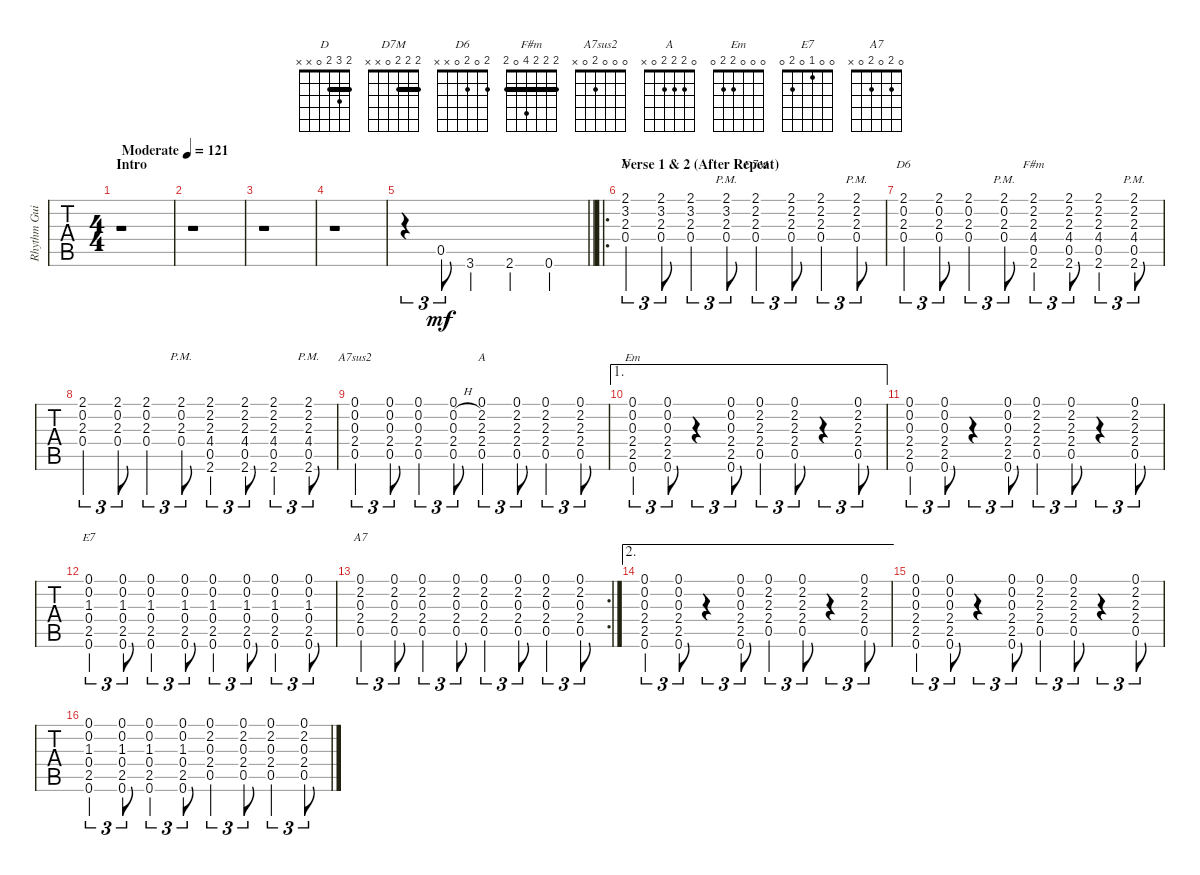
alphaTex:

\track ("Rhythm Guitar" "Rhythm Gui") {instrument electricguitarjazz}
\staff {tabs}
\tuning (E4 B3 G3 D3 A2 E2) {hide}
\chord ("D" 2 3 2 0 x x) {barre 2}
\chord ("D7M" 2 2 2 0 x x) {barre 2}
\chord ("D6" 2 0 2 0 x x)
\chord ("F#m" 2 2 2 4 0 2) {barre 2}
\chord ("A7sus2" 0 0 0 2 0 x)
\chord ("A" 0 2 2 2 0 x)
\chord ("Em" 0 0 0 2 2 0)
\chord ("E7" 0 0 1 0 2 0)
\chord ("A7" 0 2 0 2 0 x)
\ts (4 4)
\section ("" "Intro")
\tempo (121 "Moderate")
\clef g2
\ks c
r.1{dy mf instrument electricguitarjazz} |
r.1 |
r.1 |
r.1 |
\barLineRight lightlight
r.4{tu (3 2)} 0.5.8{tu (3 2)} 3.6.4 2.6.4 0.6.4 |
\ro
\section ("" "Verse 1 & 2 (After Repeat)")
(2.1 3.2 2.3 0.4).4{tu (3 2) ch "D"} (2.1 3.2 2.3 0.4).8{tu (3 2)} (2.1 3.2 2.3 0.4).4{tu (3 2)} (2.1{pm} 3.2{pm} 2.3{pm} 0.4{pm}).8{tu (3 2)} (2.1 2.2 2.3 0.4).4{tu (3 2) ch "D7M"} (2.1 2.2 2.3 0.4).8{tu (3 2)} (2.1 2.2 2.3 0.4).4{tu (3 2)} (2.1{pm} 2.2{pm} 2.3{pm} 0.4{pm}).8{tu (3 2)} |
(2.1 0.2 2.3 0.4).4{tu (3 2) ch "D6"} (2.1 0.2 2.3 0.4).8{tu (3 2)} (2.1 0.2 2.3 0.4).4{tu (3 2)} (2.1{pm} 0.2{pm} 2.3{pm} 0.4{pm}).8{tu (3 2)} (2.1 2.2 2.3 4.4 0.5 2.6).4{tu (3 2) ch "F#m"} (2.1 2.2 2.3 4.4 0.5 2.6).8{tu (3 2)} (2.1 2.2 2.3 4.4 0.5 2.6).4{tu (3 2)} (2.1{pm} 2.2{pm} 2.3{pm} 4.4{pm} 0.5{pm} 2.6{pm}).8{tu (3 2)} |
(2.1 0.2 2.3 0.4).4{tu (3 2)} (2.1 0.2 2.3 0.4).8{tu (3 2)} (2.1 0.2 2.3 0.4).4{tu (3 2)} (2.1{pm} 0.2{pm} 2.3{pm} 0.4{pm}).8{tu (3 2)} (2.1 2.2 2.3 4.4 0.5 2.6).4{tu (3 2)} (2.1 2.2 2.3 4.4 0.5 2.6).8{tu (3 2)} (2.1 2.2 2.3 4.4 0.5 2.6).4{tu (3 2)} (2.1{pm} 2.2{pm} 2.3{pm} 4.4{pm} 0.5{pm} 2.6{pm}).8{tu (3 2)} |
(0.1 0.2 0.3 2.4 0.5).4{tu (3 2) ch "A7sus2"} (0.1 0.2 0.3 2.4 0.5).8{tu (3 2)} (0.1 0.2 0.3 2.4 0.5).4{tu (3 2)} (0.1 0.2{h} 0.3{h} 2.4 0.5).8{tu (3 2)} (0.1 2.2 2.3 2.4 0.5).4{tu (3 2) ch "A"} (0.1 2.2 2.3 2.4 0.5).8{tu (3 2)} (0.1 2.2 2.3 2.4 0.5).4{tu (3 2)} (0.1 2.2 2.3 2.4 0.5).8{tu (3 2)} |
\ae 1
(0.1 0.2 0.3 2.4 2.5 0.6).4{tu (3 2) ch "Em"} (0.1 0.2 0.3 2.4 2.5 0.6).8{tu (3 2)} r.4{tu (3 2)} (0.1 0.2 0.3 2.4 2.5 0.6).8{tu (3 2)} (0.1 2.2 2.3 2.4 0.5).4{tu (3 2)} (0.1 2.2 2.3 2.4 0.5).8{tu (3 2)} r.4{tu (3 2)} (0.1 2.2 2.3 2.4 0.5).8{tu (3 2)} |
(0.1 0.2 0.3 2.4 2.5 0.6).4{tu (3 2)} (0.1 0.2 0.3 2.4 2.5 0.6).8{tu (3 2)} r.4{tu (3 2)} (0.1 0.2 0.3 2.4 2.5 0.6).8{tu (3 2)} (0.1 2.2 2.3 2.4 0.5).4{tu (3 2)} (0.1 2.2 2.3 2.4 0.5).8{tu (3 2)} r.4{tu (3 2)} (0.1 2.2 2.3 2.4 0.5).8{tu (3 2)} |
(0.1 0.2 1.3 0.4 2.5 0.6).4{tu (3 2) ch "E7"} (0.1 0.2 1.3 0.4 2.5 0.6).8{tu (3 2)} (0.1 0.2 1.3 0.4 2.5 0.6).4{tu (3 2)} (0.1 0.2 1.3 0.4 2.5 0.6).8{tu (3 2)} (0.1 0.2 1.3 0.4 2.5 0.6).4{tu (3 2)} (0.1 0.2 1.3 0.4 2.5 0.6).8{tu (3 2)} (0.1 0.2 1.3 0.4 2.5 0.6).4{tu (3 2)} (0.1 0.2 1.3 0.4 2.5 0.6).8{tu (3 2)} |
\rc 2
(0.1 2.2 0.3 2.4 0.5).4{tu (3 2) ch "A7"} (0.1 2.2 0.3 2.4 0.5).8{tu (3 2)} (0.1 2.2 0.3 2.4 0.5).4{tu (3 2)} (0.1 2.2 0.3 2.4 0.5).8{tu (3 2)} (0.1 2.2 0.3 2.4 0.5).4{tu (3 2)} (0.1 2.2 0.3 2.4 0.5).8{tu (3 2)} (0.1 2.2 0.3 2.4 0.5).4{tu (3 2)} (0.1 2.2 0.3 2.4 0.5).8{tu (3 2)} |
\ae 2
(0.1 0.2 0.3 2.4 2.5 0.6).4{tu (3 2)} (0.1 0.2 0.3 2.4 2.5 0.6).8{tu (3 2)} r.4{tu (3 2)} (0.1 0.2 0.3 2.4 2.5 0.6).8{tu (3 2)} (0.1 2.2 2.3 2.4 0.5).4{tu (3 2)} (0.1 2.2 2.3 2.4 0.5).8{tu (3 2)} r.4{tu (3 2)} (0.1 2.2 2.3 2.4 0.5).8{tu (3 2)} |
(0.1 0.2 0.3 2.4 2.5 0.6).4{tu (3 2)} (0.1 0.2 0.3 2.4 2.5 0.6).8{tu (3 2)} r.4{tu (3 2)} (0.1 0.2 0.3 2.4 2.5 0.6).8{tu (3 2)} (0.1 2.2 2.3 2.4 0.5).4{tu (3 2)} (0.1 2.2 2.3 2.4 0.5).8{tu (3 2)} r.4{tu (3 2)} (0.1 2.2 2.3 2.4 0.5).8{tu (3 2)} |
(0.1 0.2 1.3 0.4 2.5 0.6).4{tu (3 2)} (0.1 0.2 1.3 0.4 2.5 0.6).8{tu (3 2)} (0.1 0.2 1.3 0.4 2.5 0.6).4{tu (3 2)} (0.1 0.2 1.3 0.4 2.5 0.6).8{tu (3 2)} (0.1 2.2 0.3 2.4 0.5).4{tu (3 2)} (0.1 2.2 0.3 2.4 0.5).8{tu (3 2)} (0.1 2.2 0.3 2.4 0.5).4{tu (3 2)} (0.1 2.2 0.3 2.4 0.5).8{tu (3 2)}
